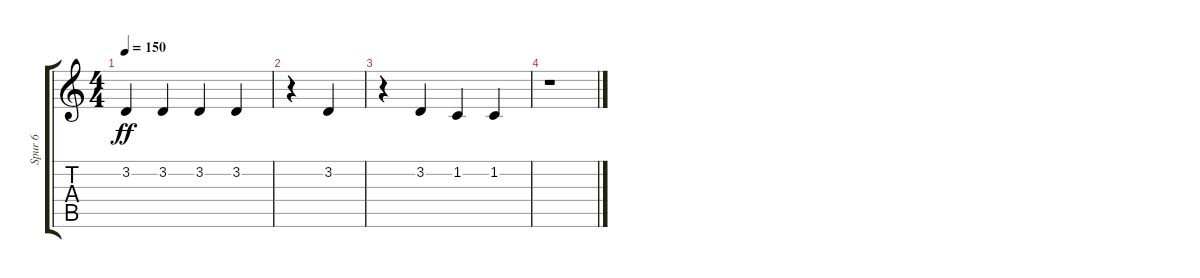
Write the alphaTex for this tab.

\track ("Spur 6" "Spur 6") {instrument tenorsax}
\staff {score tabs}
\tuning (E4 B3 G3 D3 A2 E2) {hide}
\ts (4 4)
\tempo 150
\clef g2
\ks c
3.2.4{dy ff} 3.2.4 3.2.4 3.2.4 |
r.4 3.2.4 |
r.4 3.2.4 1.2.4 1.2.4 |
r.1
